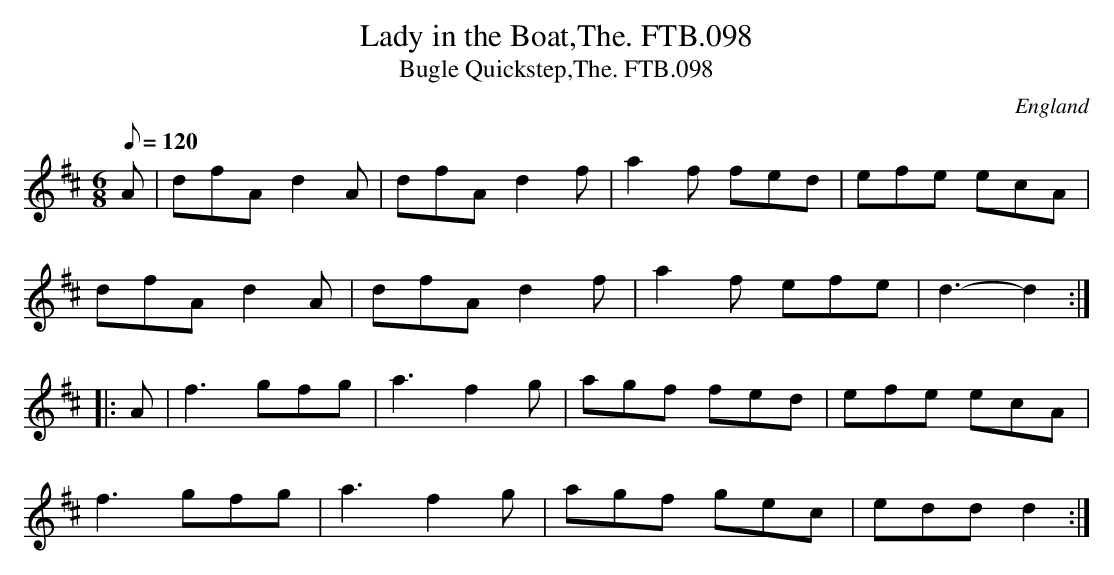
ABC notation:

X:1
T:Lady in the Boat,The. FTB.098
T:Bugle Quickstep,The. FTB.098
M:6/8
Q:120
O:England
K:D major
A|dfA d2A|dfA d2f|a2f fed|efe ecA|
dfA d2A|dfA d2f|a2f efe|d3-d2:|
|:A|f3 gfg|a3 f2g|agf fed|efe ecA|
f3 gfg|a3 f2g|agf gec|edd d2:|
